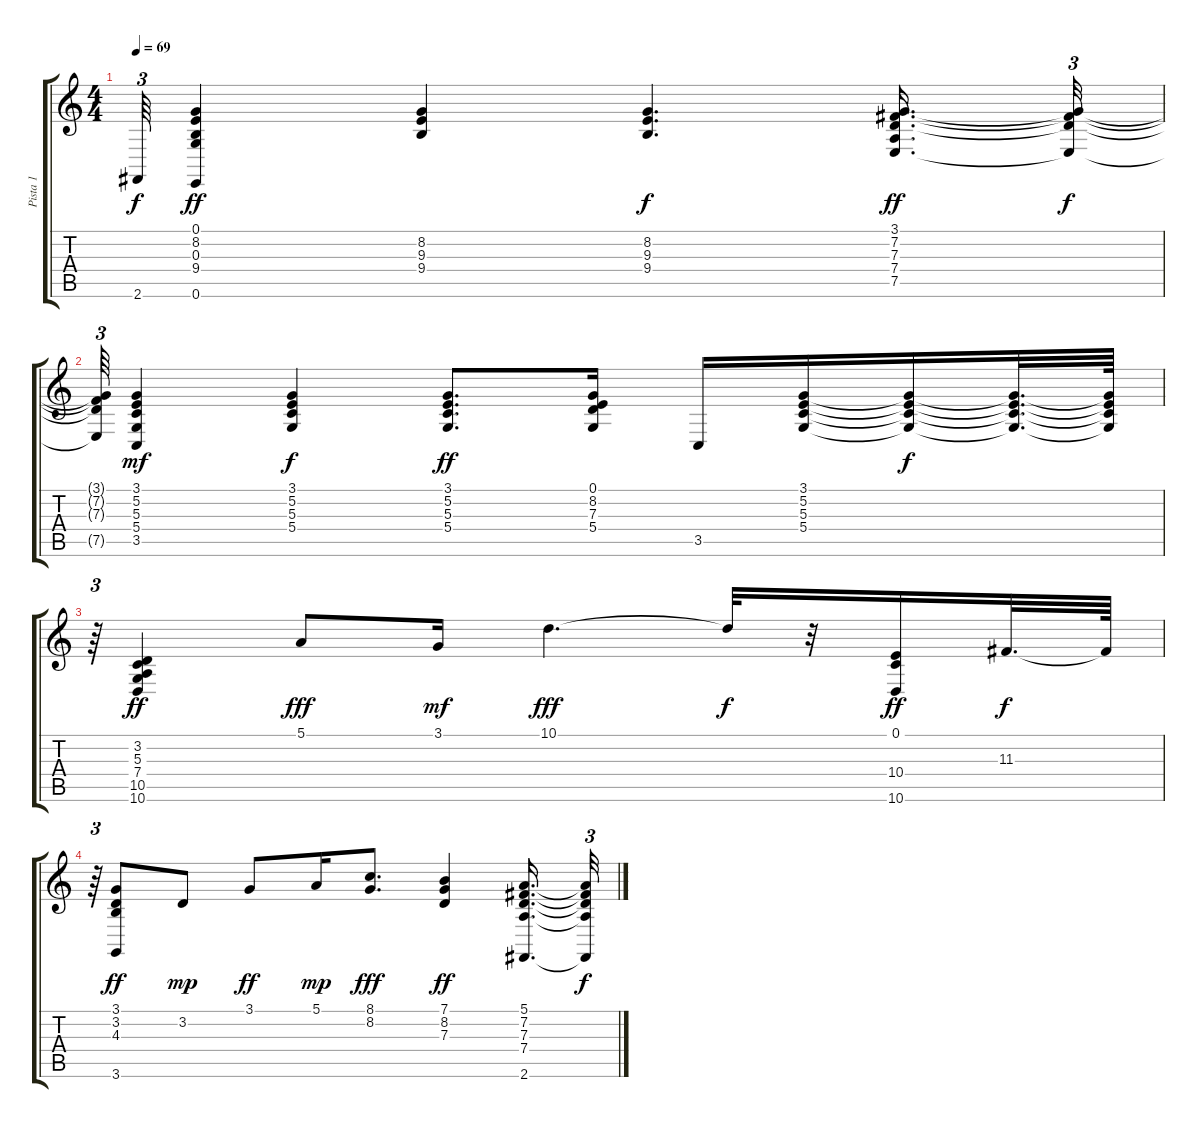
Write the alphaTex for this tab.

\track ("Pista 1" "Pista 1") {instrument acousticgrandpiano}
\staff {score tabs}
\tuning (E4 B3 G3 D3 A2 E2) {hide}
\ts (4 4)
\tempo 69
\clef g2
\ks c
2.6{t}.64{tu (3 2) dy f} (0.1 8.2 0.3 9.4 0.6).4{dy ff} (8.2 9.3 9.4).4 (8.2 9.3 9.4).4{d dy f} (3.1 7.2 7.3 7.4 7.5).16{d dy ff} (3.1{t} 7.2{t} 7.3{t} 7.5{t}).32{tu (3 2) dy f} |
(3.1{t} 7.2{t} 7.3{t} 7.5{t}).64{tu (3 2)} (3.1 5.2 5.3 5.4 3.5).4{dy mf} (3.1 5.2 5.3 5.4).4{dy f} (3.1 5.2 5.3 5.4).8{d dy ff} (0.1 8.2 7.3 5.4).16 3.5.16 (3.1 5.2 5.3 5.4).16 (3.1{t} 5.2{t} 5.3{t} 5.4{t}).16{dy f} (3.1{t} 5.2{t} 5.3{t} 5.4{t}).32{d} (3.1{t} 5.2{t} 5.3{t} 5.4{t}).64 |
r.64{tu (3 2)} (3.2 5.3 7.4 10.5 10.6).4{dy ff} 5.1.8{dy fff} 3.1.16{dy mf} 10.1.4{d dy fff} 10.1{t}.32{dy f} r.32 (0.1 10.4 10.6).16{dy ff} 11.3.32{d dy f} 11.3{t}.64 |
r.64{tu (3 2)} (3.1 3.2 4.3 3.6).8{dy ff} 3.2.8{dy mp} 3.1.8{dy ff} 5.1.16{dy mp} (8.1 8.2).8{d dy fff} (7.1 8.2 7.3).4{dy ff} (5.1 7.2 7.3 7.4 2.6).16{d} (5.1{t} 7.2{t} 7.3{t} 7.4{t} 2.6{t}).32{tu (3 2) dy f}
